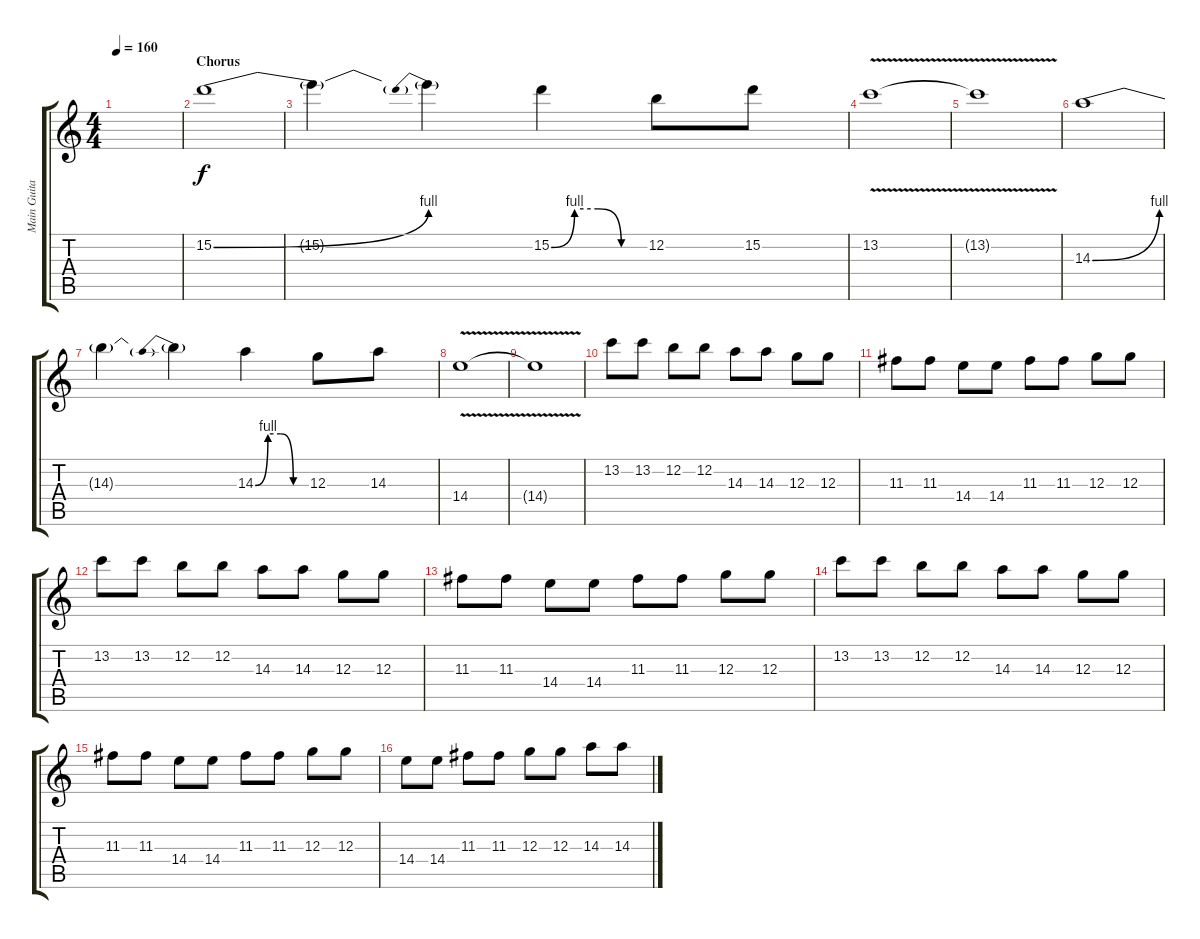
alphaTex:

\track ("Main Guitar" "Main Guita") {instrument electricguitarclean}
\staff {score tabs}
\tuning (E4 B3 G3 D3 A2 E2) {hide}
\ts (4 4)
\tempo 160
\clef g2
\ks c
|
\section ("" "Chorus")
15.2{be (bend 0 0 60 4)}.1 |
15.2{t}.4 15.2{be (prebend 0 4 60 4) t}.4 15.2{be (custom 0 0 15 4 30 4 45 0 60 0)}.4 12.2.8 15.2.8 |
13.2{v}.1 |
13.2{v t}.1 |
14.3{be (bend 0 0 60 4)}.1 |
14.3{t}.4 14.3{be (prebend 0 4 60 4) t}.4 14.3{be (custom 0 0 15 4 30 4 45 0 60 0)}.4 12.3.8 14.3.8 |
14.4{v}.1 |
14.4{t}.1 |
13.2.8 13.2.8 12.2.8 12.2.8 14.3.8 14.3.8 12.3.8 12.3.8 |
11.3.8 11.3.8 14.4.8 14.4.8 11.3.8 11.3.8 12.3.8 12.3.8 |
13.2.8 13.2.8 12.2.8 12.2.8 14.3.8 14.3.8 12.3.8 12.3.8 |
11.3.8 11.3.8 14.4.8 14.4.8 11.3.8 11.3.8 12.3.8 12.3.8 |
13.2.8 13.2.8 12.2.8 12.2.8 14.3.8 14.3.8 12.3.8 12.3.8 |
11.3.8 11.3.8 14.4.8 14.4.8 11.3.8 11.3.8 12.3.8 12.3.8 |
14.4.8 14.4.8 11.3.8 11.3.8 12.3.8 12.3.8 14.3.8 14.3.8
